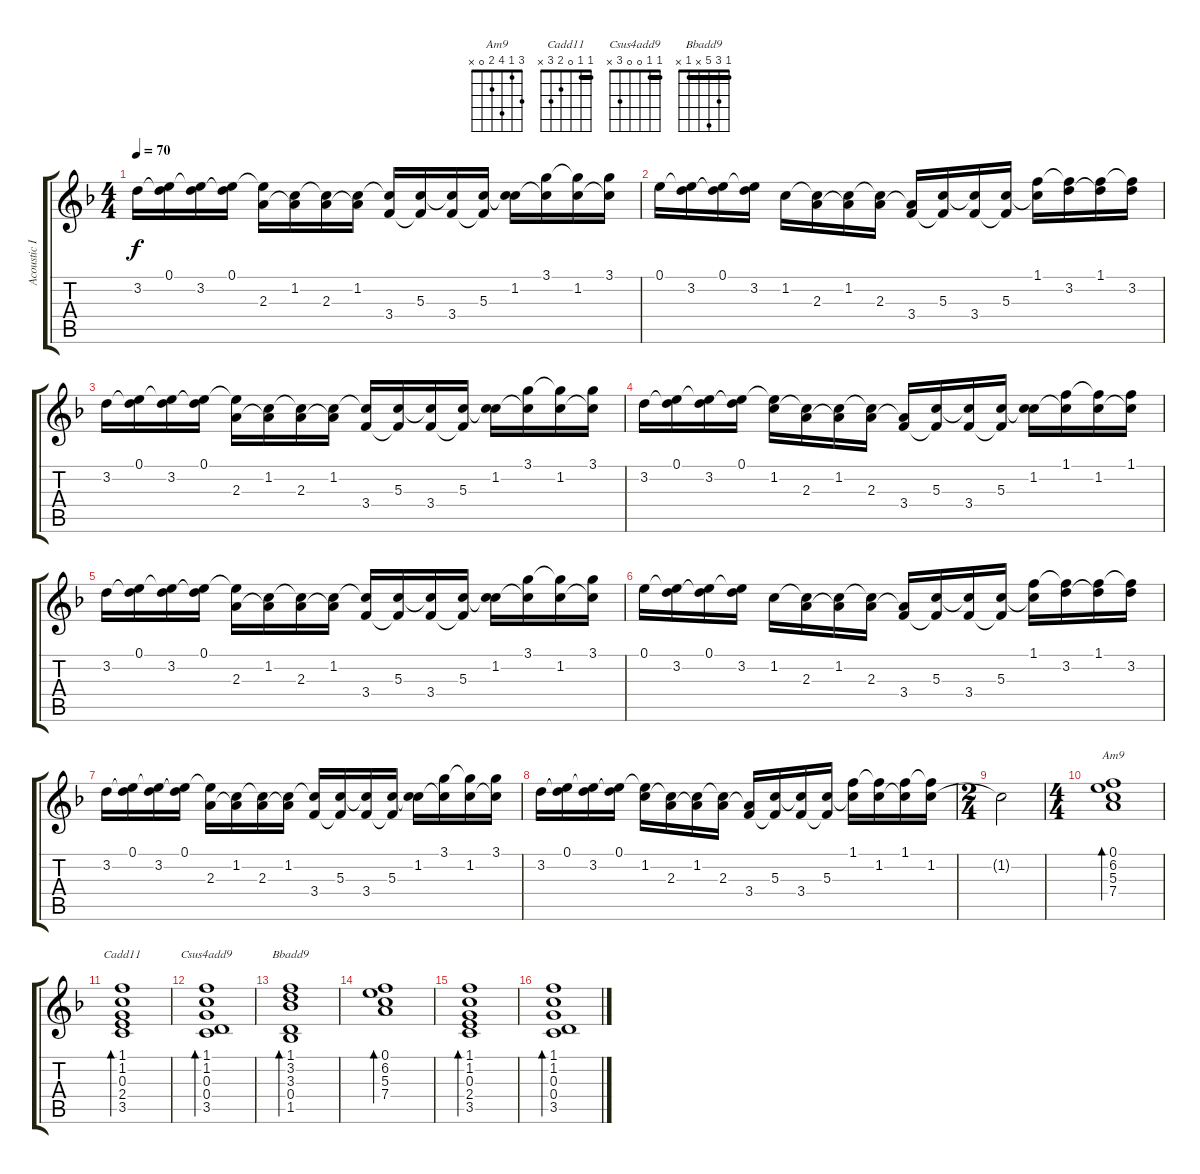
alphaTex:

\track ("Acoustic II" "Acoustic I") {instrument acousticguitarsteel}
\staff {score tabs}
\tuning (E4 B3 G3 D3 A2 E2) {hide}
\chord ("Am9" 3 1 4 2 0 x)
\chord ("Cadd11" 1 1 0 2 3 x) {barre 1}
\chord ("Csus4add9" 1 1 0 0 3 x) {barre 1}
\chord ("Bbadd9" 1 3 5 x 1 x) {barre 1}
\ts (4 4)
\tempo 70
\clef g2
\ks dminor
3.2.16{dy f} (0.1 3.2{t}).16 (0.1{t} 3.2).16 (0.1 3.2{t}).16 (0.1{t} 2.3).16 (1.2 2.3{t}).16 (1.2{t} 2.3).16 (1.2 2.3{t}).16 (1.2{t} 3.4).16 (5.3 3.4{t}).16 (5.3{t} 3.4).16 (5.3 3.4{t}).16 (1.2 5.3{t}).16 (3.1 1.2{t}).16 (3.1{t} 1.2).16 (3.1 1.2{t}).16 |
0.1.16 (0.1{t} 3.2).16 (0.1 3.2{t}).16 (0.1{t} 3.2).16 1.2.16 (1.2{t} 2.3).16 (1.2 2.3{t}).16 (1.2{t} 2.3).16 (2.3{t} 3.4).16 (5.3 3.4{t}).16 (5.3{t} 3.4).16 (5.3 3.4{t}).16 (1.1 5.3{t}).16 (1.1{t} 3.2).16 (1.1 3.2{t}).16 (1.1{t} 3.2).16 |
3.2.16 (0.1 3.2{t}).16 (0.1{t} 3.2).16 (0.1 3.2{t}).16 (0.1{t} 2.3).16 (1.2 2.3{t}).16 (1.2{t} 2.3).16 (1.2 2.3{t}).16 (1.2{t} 3.4).16 (5.3 3.4{t}).16 (5.3{t} 3.4).16 (5.3 3.4{t}).16 (1.2 5.3{t}).16 (3.1 1.2{t}).16 (3.1{t} 1.2).16 (3.1 1.2{t}).16 |
3.2.16 (0.1 3.2{t}).16 (0.1{t} 3.2).16 (0.1 3.2{t}).16 (0.1{t} 1.2).16 (1.2{t} 2.3).16 (1.2 2.3{t}).16 (1.2{t} 2.3).16 (2.3{t} 3.4).16 (5.3 3.4{t}).16 (5.3{t} 3.4).16 (5.3 3.4{t}).16 (1.2 5.3{t}).16 (1.1 1.2{t}).16 (1.1{t} 1.2).16 (1.1 1.2{t}).16 |
3.2.16 (0.1 3.2{t}).16 (0.1{t} 3.2).16 (0.1 3.2{t}).16 (0.1{t} 2.3).16 (1.2 2.3{t}).16 (1.2{t} 2.3).16 (1.2 2.3{t}).16 (1.2{t} 3.4).16 (5.3 3.4{t}).16 (5.3{t} 3.4).16 (5.3 3.4{t}).16 (1.2 5.3{t}).16 (3.1 1.2{t}).16 (3.1{t} 1.2).16 (3.1 1.2{t}).16 |
0.1.16 (0.1{t} 3.2).16 (0.1 3.2{t}).16 (0.1{t} 3.2).16 1.2.16 (1.2{t} 2.3).16 (1.2 2.3{t}).16 (1.2{t} 2.3).16 (2.3{t} 3.4).16 (5.3 3.4{t}).16 (5.3{t} 3.4).16 (5.3 3.4{t}).16 (1.1 5.3{t}).16 (1.1{t} 3.2).16 (1.1 3.2{t}).16 (1.1{t} 3.2).16 |
3.2.16 (0.1 3.2{t}).16 (0.1{t} 3.2).16 (0.1 3.2{t}).16 (0.1{t} 2.3).16 (1.2 2.3{t}).16 (1.2{t} 2.3).16 (1.2 2.3{t}).16 (1.2{t} 3.4).16 (5.3 3.4{t}).16 (5.3{t} 3.4).16 (5.3 3.4{t}).16 (1.2 5.3{t}).16 (3.1 1.2{t}).16 (3.1{t} 1.2).16 (3.1 1.2{t}).16 |
3.2.16 (0.1 3.2{t}).16 (0.1{t} 3.2).16 (0.1 3.2{t}).16 (0.1{t} 1.2).16 (1.2{t} 2.3).16 (1.2 2.3{t}).16 (1.2{t} 2.3).16 (2.3{t} 3.4).16 (5.3 3.4{t}).16 (5.3{t} 3.4).16 (5.3 3.4{t}).16 (1.1 5.3{t}).16 (1.1{t} 1.2).16 (1.1 1.2{t}).16 (1.1{t} 1.2).16 |
\ts (2 4)
1.2{t}.2 |
\ts (4 4)
(0.1 6.2 5.3 7.4).1{bd 60 ch "Am9"} |
(1.1 1.2 0.3 2.4 3.5).1{bd 60 ch "Cadd11"} |
(1.1 1.2 0.3 0.4 3.5).1{bd 60 ch "Csus4add9"} |
(1.1 3.2 3.3 0.4 1.5).1{bd 60 ch "Bbadd9"} |
(0.1 6.2 5.3 7.4).1{bd 60} |
(1.1 1.2 0.3 2.4 3.5).1{bd 60} |
(1.1 1.2 0.3 0.4 3.5).1{bd 60}
